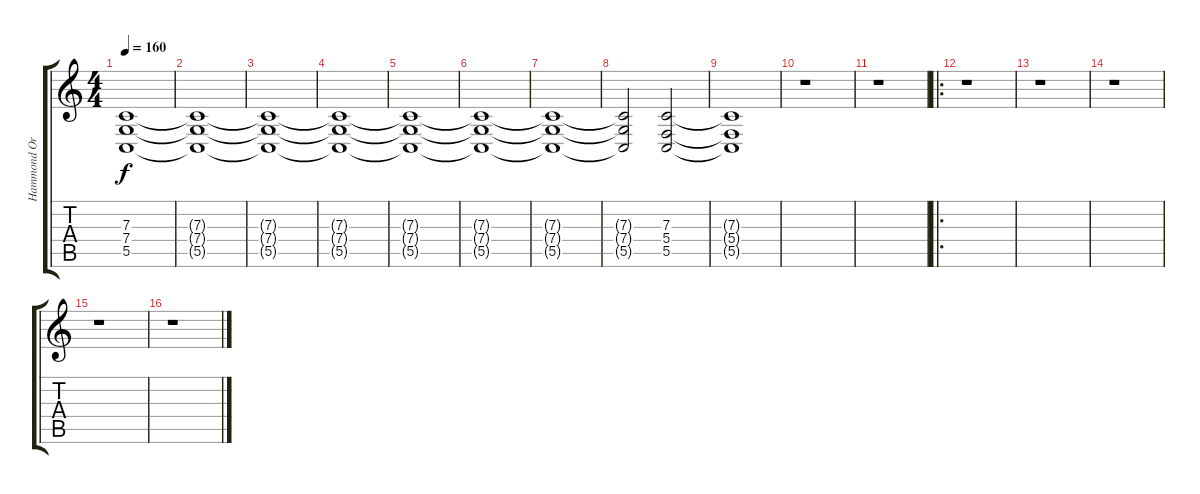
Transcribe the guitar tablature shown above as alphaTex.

\track ("Hammond Organ" "Hammond Or") {instrument drawbarorgan}
\staff {score tabs}
\tuning (D4 A3 F3 C3 G2 D2) {hide}
\ts (4 4)
\tempo 160
\clef g2
\ks c
(7.3{t} 7.4{t} 5.5{t}).1{dy f} |
(7.3{t} 7.4{t} 5.5{t}).1 |
(7.3{t} 7.4{t} 5.5{t}).1 |
(7.3{t} 7.4{t} 5.5{t}).1 |
(7.3{t} 7.4{t} 5.5{t}).1 |
(7.3{t} 7.4{t} 5.5{t}).1 |
(7.3{t} 7.4{t} 5.5{t}).1 |
(7.3{t} 7.4{t} 5.5{t}).2 (7.3 5.4 5.5).2 |
(7.3{t} 5.4{t} 5.5{t}).1 |
r.1 |
r.1 |
\ro
r.1 |
r.1 |
r.1 |
r.1 |
r.1
